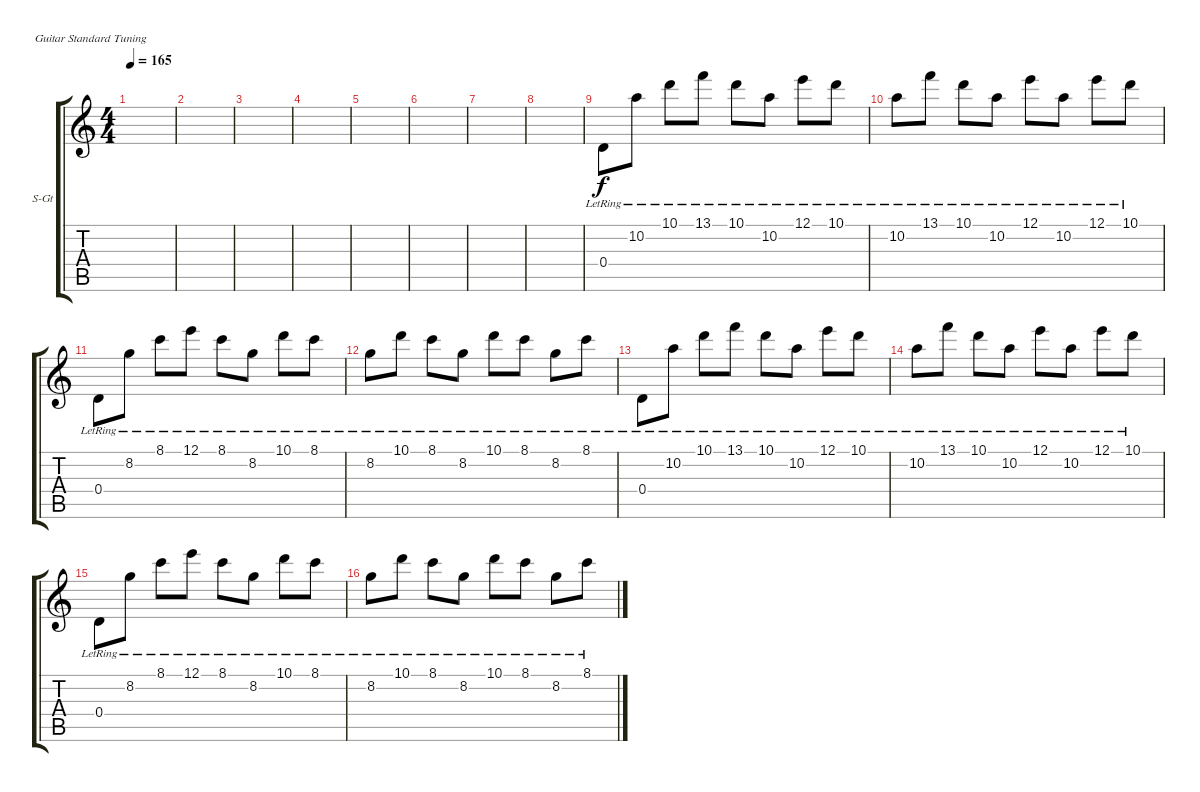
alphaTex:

\defaultSystemsLayout 4
\bracketExtendMode groupsimilarinstruments
\firstSystemTrackNameOrientation horizontal
\otherSystemsTrackNameOrientation horizontal
\track ("Steel Guitar" "S-Gt") {instrument acousticguitarsteel}
\staff {score tabs}
\tuning (E4 B3 G3 D3 A2 E2)
\ts (4 4)
\tempo 165
\clef g2
\ks c
|
|
|
|
|
|
|
|
0.4{lr}.8 10.2{lr}.8 10.1{lr}.8 13.1{lr}.8 10.1{lr}.8 10.2{lr}.8 12.1{lr}.8 10.1{lr}.8 |
10.2{lr}.8 13.1{lr}.8 10.1{lr}.8 10.2{lr}.8 12.1{lr}.8 10.2{lr}.8 12.1{lr}.8 10.1{lr}.8 |
0.4{lr}.8 8.2{lr}.8 8.1{lr}.8 12.1{lr}.8 8.1{lr}.8 8.2{lr}.8 10.1{lr}.8 8.1{lr}.8 |
8.2{lr}.8 10.1{lr}.8 8.1{lr}.8 8.2{lr}.8 10.1{lr}.8 8.1{lr}.8 8.2{lr}.8 8.1{lr}.8 |
0.4{lr}.8 10.2{lr}.8 10.1{lr}.8 13.1{lr}.8 10.1{lr}.8 10.2{lr}.8 12.1{lr}.8 10.1{lr}.8 |
10.2{lr}.8 13.1{lr}.8 10.1{lr}.8 10.2{lr}.8 12.1{lr}.8 10.2{lr}.8 12.1{lr}.8 10.1{lr}.8 |
0.4{lr}.8 8.2{lr}.8 8.1{lr}.8 12.1{lr}.8 8.1{lr}.8 8.2{lr}.8 10.1{lr}.8 8.1{lr}.8 |
8.2{lr}.8 10.1{lr}.8 8.1{lr}.8 8.2{lr}.8 10.1{lr}.8 8.1{lr}.8 8.2{lr}.8 8.1{lr}.8
